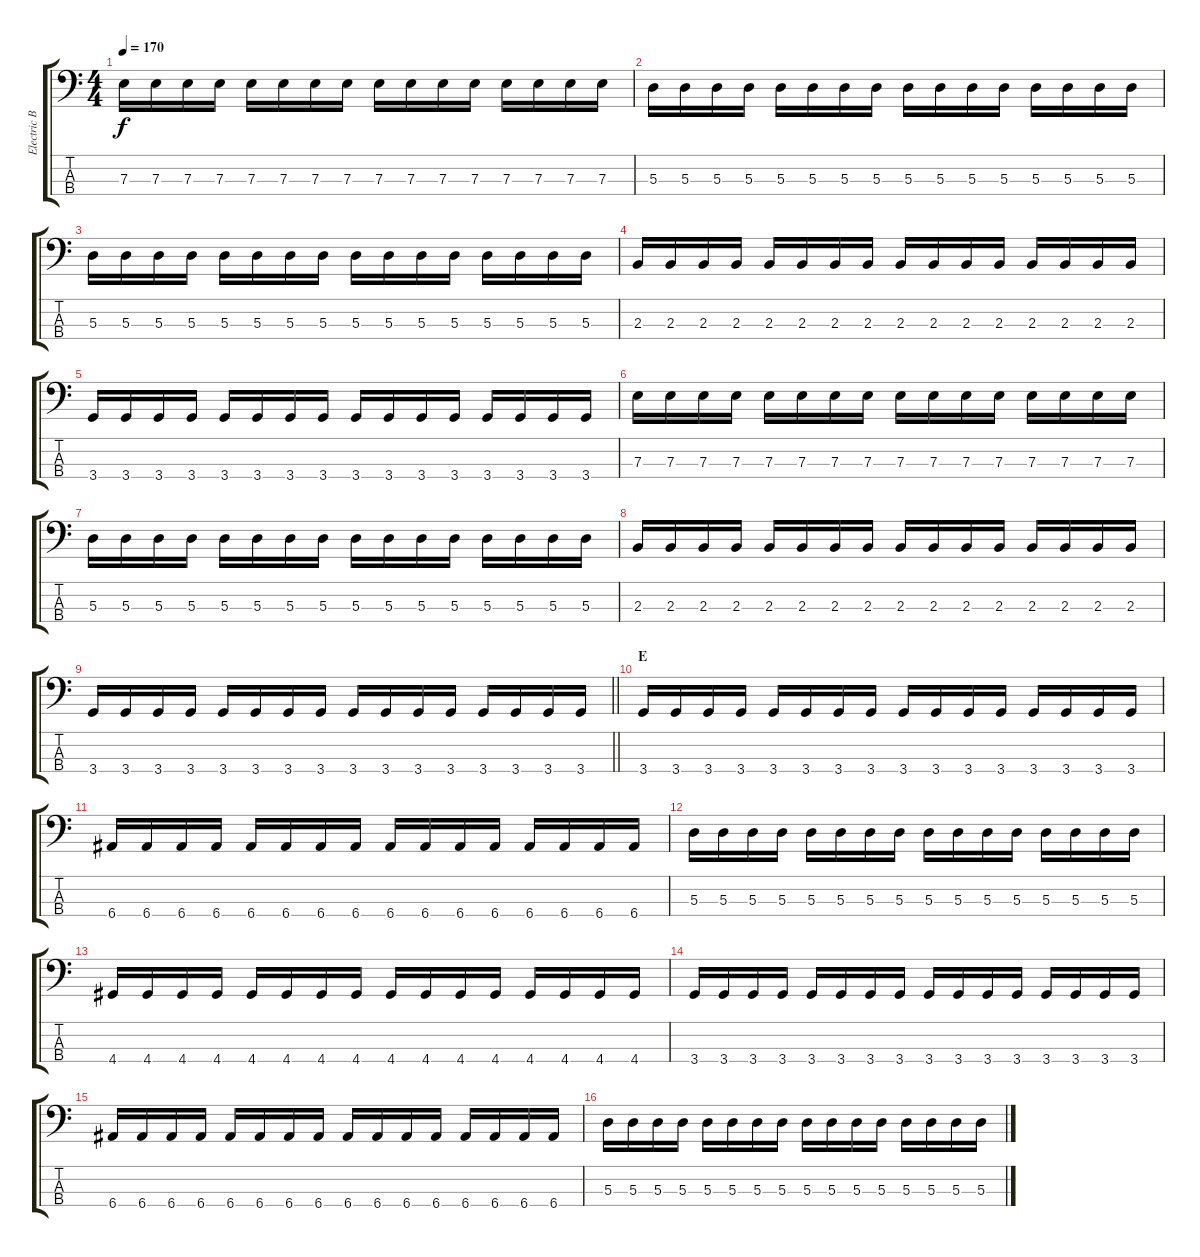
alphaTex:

\track ("Electric Bass" "Electric B") {solo instrument electricbasspick}
\staff {score tabs}
\tuning (G2 D2 A1 E1) {hide}
\ts (4 4)
\tempo 170
\clef f4
\ks c
7.3.16{dy f} 7.3.16 7.3.16 7.3.16 7.3.16 7.3.16 7.3.16 7.3.16 7.3.16 7.3.16 7.3.16 7.3.16 7.3.16 7.3.16 7.3.16 7.3.16 |
5.3.16 5.3.16 5.3.16 5.3.16 5.3.16 5.3.16 5.3.16 5.3.16 5.3.16 5.3.16 5.3.16 5.3.16 5.3.16 5.3.16 5.3.16 5.3.16 |
5.3.16 5.3.16 5.3.16 5.3.16 5.3.16 5.3.16 5.3.16 5.3.16 5.3.16 5.3.16 5.3.16 5.3.16 5.3.16 5.3.16 5.3.16 5.3.16 |
2.3.16 2.3.16 2.3.16 2.3.16 2.3.16 2.3.16 2.3.16 2.3.16 2.3.16 2.3.16 2.3.16 2.3.16 2.3.16 2.3.16 2.3.16 2.3.16 |
3.4.16 3.4.16 3.4.16 3.4.16 3.4.16 3.4.16 3.4.16 3.4.16 3.4.16 3.4.16 3.4.16 3.4.16 3.4.16 3.4.16 3.4.16 3.4.16 |
7.3.16 7.3.16 7.3.16 7.3.16 7.3.16 7.3.16 7.3.16 7.3.16 7.3.16 7.3.16 7.3.16 7.3.16 7.3.16 7.3.16 7.3.16 7.3.16 |
5.3.16 5.3.16 5.3.16 5.3.16 5.3.16 5.3.16 5.3.16 5.3.16 5.3.16 5.3.16 5.3.16 5.3.16 5.3.16 5.3.16 5.3.16 5.3.16 |
2.3.16 2.3.16 2.3.16 2.3.16 2.3.16 2.3.16 2.3.16 2.3.16 2.3.16 2.3.16 2.3.16 2.3.16 2.3.16 2.3.16 2.3.16 2.3.16 |
\barLineRight lightlight
3.4.16 3.4.16 3.4.16 3.4.16 3.4.16 3.4.16 3.4.16 3.4.16 3.4.16 3.4.16 3.4.16 3.4.16 3.4.16 3.4.16 3.4.16 3.4.16 |
\section ("" "E")
3.4.16 3.4.16 3.4.16 3.4.16 3.4.16 3.4.16 3.4.16 3.4.16 3.4.16 3.4.16 3.4.16 3.4.16 3.4.16 3.4.16 3.4.16 3.4.16 |
6.4.16 6.4.16 6.4.16 6.4.16 6.4.16 6.4.16 6.4.16 6.4.16 6.4.16 6.4.16 6.4.16 6.4.16 6.4.16 6.4.16 6.4.16 6.4.16 |
5.3.16 5.3.16 5.3.16 5.3.16 5.3.16 5.3.16 5.3.16 5.3.16 5.3.16 5.3.16 5.3.16 5.3.16 5.3.16 5.3.16 5.3.16 5.3.16 |
4.4.16 4.4.16 4.4.16 4.4.16 4.4.16 4.4.16 4.4.16 4.4.16 4.4.16 4.4.16 4.4.16 4.4.16 4.4.16 4.4.16 4.4.16 4.4.16 |
3.4.16 3.4.16 3.4.16 3.4.16 3.4.16 3.4.16 3.4.16 3.4.16 3.4.16 3.4.16 3.4.16 3.4.16 3.4.16 3.4.16 3.4.16 3.4.16 |
6.4.16 6.4.16 6.4.16 6.4.16 6.4.16 6.4.16 6.4.16 6.4.16 6.4.16 6.4.16 6.4.16 6.4.16 6.4.16 6.4.16 6.4.16 6.4.16 |
5.3.16 5.3.16 5.3.16 5.3.16 5.3.16 5.3.16 5.3.16 5.3.16 5.3.16 5.3.16 5.3.16 5.3.16 5.3.16 5.3.16 5.3.16 5.3.16
